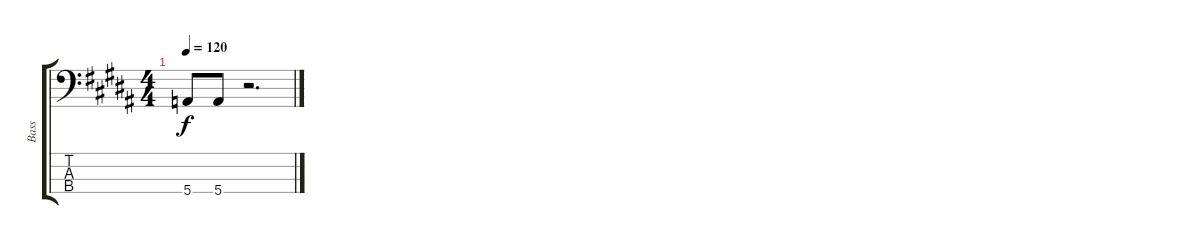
\track ("Bass" "Bass") {instrument electricbassfinger}
\staff {score tabs}
\tuning (G2 D2 A1 E1) {hide}
\ts (4 4)
\tempo 120
\clef f4
\ks b
5.4.8{dy f} 5.4.8 r.2{d}
